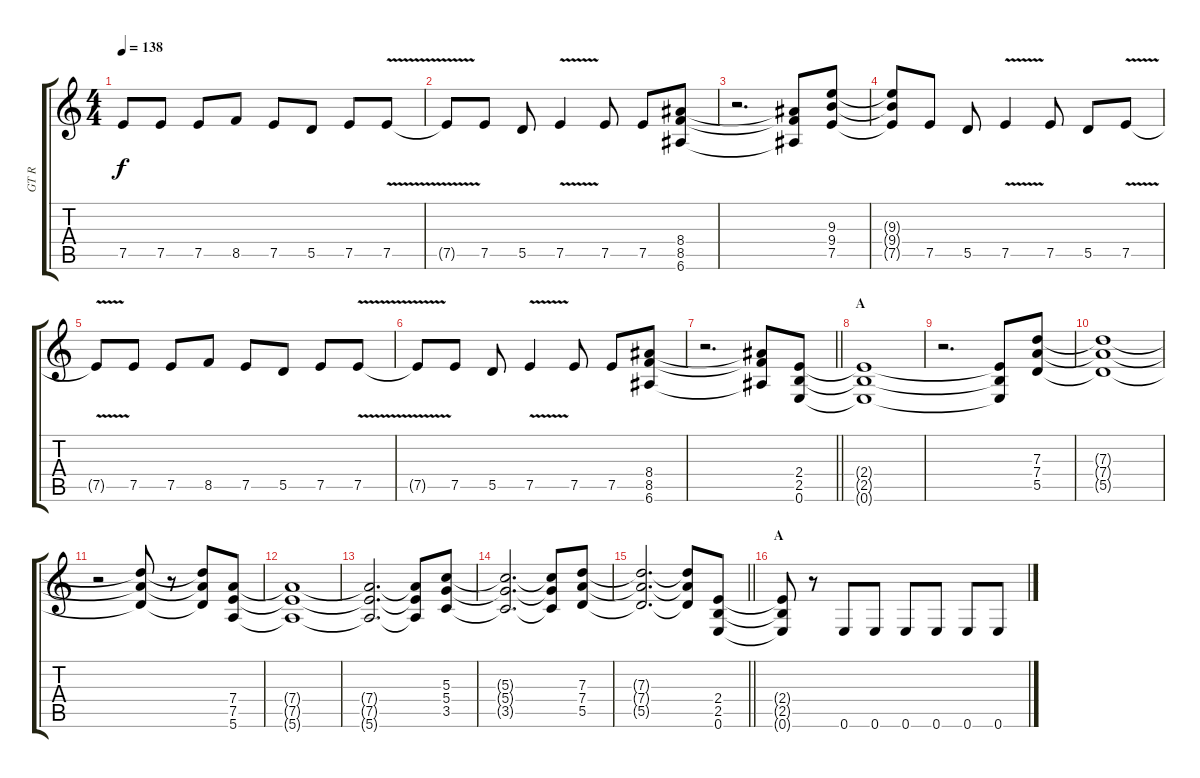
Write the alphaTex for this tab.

\track ("GT R" "GT R") {instrument distortionguitar}
\staff {score tabs}
\tuning (E4 B3 G3 D3 A2 E2) {hide}
\ts (4 4)
\tempo 138
\clef g2
\ks c
7.5{t}.8{dy f} 7.5.8 7.5.8 8.5.8 7.5.8 5.5.8 7.5.8 7.5{v}.8 |
7.5{t}.8 7.5.8 5.5.8 7.5{v}.4 7.5.8 7.5.8 (8.4 8.5 6.6).8 |
r.2{d} (8.4{t} 8.5{t} 6.6{t}).8 (9.3 9.4 7.5).8 |
(9.3{t} 9.4{t} 7.5{t}).8 7.5.8 5.5.8 7.5{v}.4 7.5.8 5.5.8 7.5{v}.8 |
7.5{t}.8 7.5.8 7.5.8 8.5.8 7.5.8 5.5.8 7.5.8 7.5{v}.8 |
7.5{t}.8 7.5.8 5.5.8 7.5{v}.4 7.5.8 7.5.8 (8.4 8.5 6.6).8 |
\barLineRight lightlight
r.2{d} (8.4{t} 8.5{t} 6.6{t}).8 (2.4 2.5 0.6).8 |
\section ("" "A")
(2.4{t} 2.5{t} 0.6{t}).1 |
r.2{d} (2.4{t} 2.5{t} 0.6{t}).8 (7.3 7.4 5.5).8 |
(7.3{t} 7.4{t} 5.5{t}).1 |
r.2 (7.3{t} 7.4{t} 5.5{t}).8 r.8 (7.3{t} 7.4{t} 5.5{t}).8 (7.4 7.5 5.6).8 |
(7.4{t} 7.5{t} 5.6{t}).1 |
(7.4{t} 7.5{t} 5.6{t}).2{d} (7.4{t} 7.5{t} 5.6{t}).8 (5.3 5.4 3.5).8 |
(5.3{t} 5.4{t} 3.5{t}).2{d} (5.3{t} 5.4{t} 3.5{t}).8 (7.3 7.4 5.5).8 |
\barLineRight lightlight
(7.3{t} 7.4{t} 5.5{t}).2{d} (7.3{t} 7.4{t} 5.5{t}).8 (2.4 2.5 0.6).8 |
\section ("" "A")
(2.4{t} 2.5{t} 0.6{t}).8 r.8 0.6.8 0.6.8 0.6.8 0.6.8 0.6.8 0.6.8
